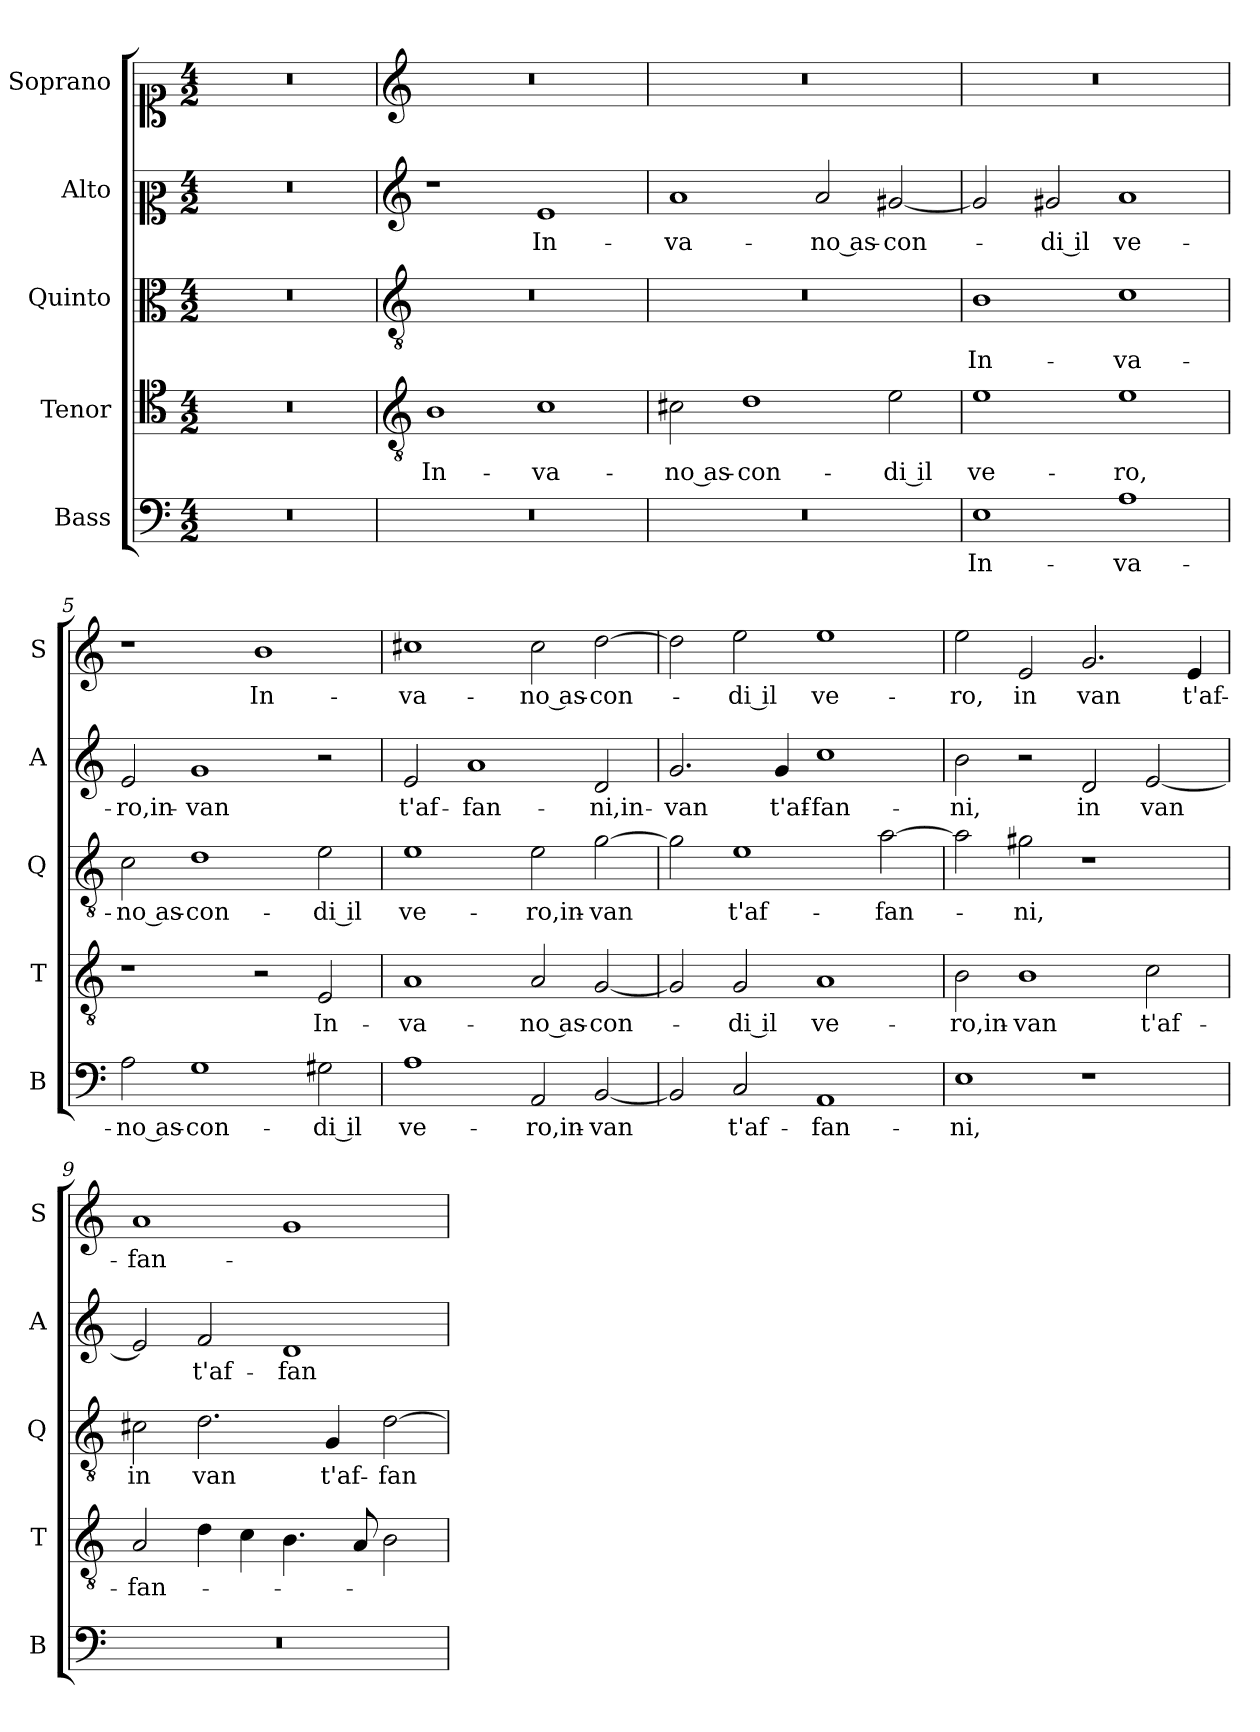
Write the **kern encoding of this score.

**kern	**text	**kern	**text	**kern	**text	**kern	**text	**kern	**text
*part5	*part5	*part4	*part4	*part3	*part3	*part2	*part2	*part1	*part1
*staff5	*staff5	*staff4	*staff4	*staff3	*staff3	*staff2	*staff2	*staff1	*staff1
*I"Bass	*	*I"Tenor	*	*I"Quinto	*	*I"Alto	*	*I"Soprano	*
*I'B	*	*I'T	*	*I'Q	*	*I'A	*	*I'S	*
*clefF4	*	*clefC4	*	*clefC3	*	*clefC2	*	*clefC1	*
*k[]	*	*k[]	*	*k[]	*	*k[]	*	*k[]	*
*C:	*	*C:	*	*C:	*	*C:	*	*C:	*
*M4/2	*	*M4/2	*	*M4/2	*	*M4/2	*	*M4/2	*
=1	=1	=1	=1	=1	=1	=1	=1	=1	=1
0r	.	0r	.	0r	.	0r	.	0r	.
=2	=2	=2	=2	=2	=2	=2	=2	=2	=2
*	*	*clefGv2	*	*clefGv2	*	*clefG2	*	*clefG2	*
!	!	!	!LO:LY:b	!	!	!	!	!	!
0r	.	1B	In-	0r	.	1r	.	0r	.
!	!	!	!LO:LY:b	!	!	!	!LO:LY:b	!	!
.	.	1c	-va-	.	.	1e	In-	.	.
=3	=3	=3	=3	=3	=3	=3	=3	=3	=3
!	!	!	!LO:LY:b	!	!	!	!LO:LY:b	!	!
0r	.	2c#X\	-no as-	0r	.	1a	-va-	0r	.
!	!	!	!LO:LY:b	!	!	!	!	!	!
.	.	1d	-con-	.	.	.	.	.	.
!	!	!	!	!	!	!	!LO:LY:b	!	!
.	.	.	.	.	.	2a/	-no as-	.	.
!	!	!	!LO:LY:b	!	!	!	!LO:LY:b	!	!
.	.	2e\	-di il	.	.	[2g#X/	-con-	.	.
=4	=4	=4	=4	=4	=4	=4	=4	=4	=4
!	!LO:LY:b	!	!LO:LY:b	!	!LO:LY:b	!	!	!	!
1E	In-	1e	ve-	1B	In-	2g#/]	.	0r	.
!	!	!	!	!	!	!	!LO:LY:b	!	!
.	.	.	.	.	.	2g#X/	-di il	.	.
!	!LO:LY:b	!	!LO:LY:b	!	!LO:LY:b	!	!LO:LY:b	!	!
1A	-va-	1e	-ro,	1c	-va-	1a	ve-	.	.
=5	=5	=5	=5	=5	=5	=5	=5	=5	=5
!	!LO:LY:b	!	!	!	!LO:LY:b	!	!LO:LY:b	!	!
2A\	-no as-	1r	.	2c\	-no as-	2e/	-ro,in-	1r	.
!	!LO:LY:b	!	!	!	!LO:LY:b	!	!LO:LY:b	!	!
1G	-con-	.	.	1d	-con-	1g	-van	.	.
!	!	!	!	!	!	!	!	!	!LO:LY:b
.	.	2r	.	.	.	.	.	1b	In-
!	!LO:LY:b	!	!LO:LY:b	!	!LO:LY:b	!	!	!	!
2G#X\	-di il	2E/	In-	2e\	-di il	2r	.	.	.
!!LO:LB:g=z
=6	=6	=6	=6	=6	=6	=6	=6	=6	=6
!	!LO:LY:b	!	!LO:LY:b	!	!LO:LY:b	!	!LO:LY:b	!	!LO:LY:b
1A	ve-	1A	-va-	1e	ve-	2e/	t'af-	1cc#X	-va-
!	!	!	!	!	!	!	!LO:LY:b	!	!
.	.	.	.	.	.	1a	-fan-	.	.
!	!LO:LY:b	!	!LO:LY:b	!	!LO:LY:b	!	!	!	!LO:LY:b
2AA/	-ro,in-	2A/	-no as-	2e\	-ro,in-	.	.	2cc#\	-no as-
!	!LO:LY:b	!	!LO:LY:b	!	!LO:LY:b	!	!LO:LY:b	!	!LO:LY:b
[2BB/	-van	[2G/	-con-	[2g\	-van	2d/	-ni,in-	[2dd\	-con-
=7	=7	=7	=7	=7	=7	=7	=7	=7	=7
!	!	!	!	!	!	!	!LO:LY:b	!	!
2BB/]	.	2G/]	.	2g\]	.	2.g/	-van	2dd\]	.
!	!LO:LY:b	!	!LO:LY:b	!	!LO:LY:b	!	!	!	!LO:LY:b
2C/	t'af-	2G/	-di il	1e	t'af-	.	.	2ee\	-di il
!	!	!	!	!	!	!	!LO:LY:b	!	!
.	.	.	.	.	.	4g/	t'af-	.	.
!	!LO:LY:b	!	!LO:LY:b	!	!	!	!LO:LY:b	!	!LO:LY:b
1AA	-fan-	1A	ve-	.	.	1cc	-fan-	1ee	ve-
!	!	!	!	!	!LO:LY:b	!	!	!	!
.	.	.	.	[2a\	-fan-	.	.	.	.
=8	=8	=8	=8	=8	=8	=8	=8	=8	=8
!	!LO:LY:b	!	!LO:LY:b	!	!	!	!LO:LY:b	!	!LO:LY:b
1E	-ni,	2B\	-ro,in-	2a\]	.	2b\	-ni,	2ee\	-ro,
!	!	!	!LO:LY:b	!	!LO:LY:b	!	!	!	!LO:LY:b
.	.	1B	-van	2g#X\	-ni,	2r	.	2e/	in
!	!	!	!	!	!	!	!LO:LY:b	!	!LO:LY:b
1r	.	.	.	1r	.	2d/	in	2.g/	van
!	!	!	!LO:LY:b	!	!	!	!LO:LY:b	!	!
.	.	2c\	t'af-	.	.	[2e/	van	.	.
!	!	!	!	!	!	!	!	!	!LO:LY:b
.	.	.	.	.	.	.	.	4e/	t'af-
=9	=9	=9	=9	=9	=9	=9	=9	=9	=9
!	!	!	!LO:LY:b	!	!LO:LY:b	!	!	!	!LO:LY:b
0r	.	2A/	-fan-	2c#X\	in	2e/]	.	1a	-fan-
!	!	!	!	!	!LO:LY:b	!	!LO:LY:b	!	!
.	.	4d\	.	2.d\	van	2f/	t'af-	.	.
.	.	4c\	.	.	.	.	.	.	.
!	!	!	!	!	!	!	!LO:LY:b	!	!
.	.	4.B\	.	.	.	1d	-fan-	1g	.
!	!	!	!	!	!LO:LY:b	!	!	!	!
.	.	.	.	4G/	t'af-	.	.	.	.
.	.	8A/	.	.	.	.	.	.	.
!	!	!	!	!	!LO:LY:b	!	!	!	!
.	.	2B\	.	[2d\	-fan-	.	.	.	.
=	=	=	=	=	=	=	=	=	=
*-	*-	*-	*-	*-	*-	*-	*-	*-	*-
